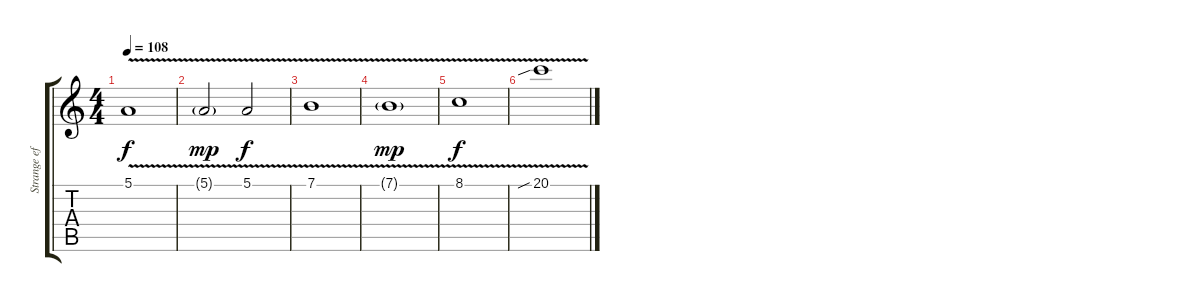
\track ("Strange effect" "Strange ef") {instrument pad6metallic}
\staff {score tabs}
\tuning (E4 B3 G3 D3 A2 E2) {hide}
\ts (4 4)
\tempo 108
\clef g2
\ks c
5.1{v}.1{dy f} |
5.1{v g}.2{dy mp} 5.1{v}.2{dy f} |
7.1{v}.1 |
7.1{v g}.1{dy mp} |
8.1{v}.1{dy f} |
20.1{v sib}.1
